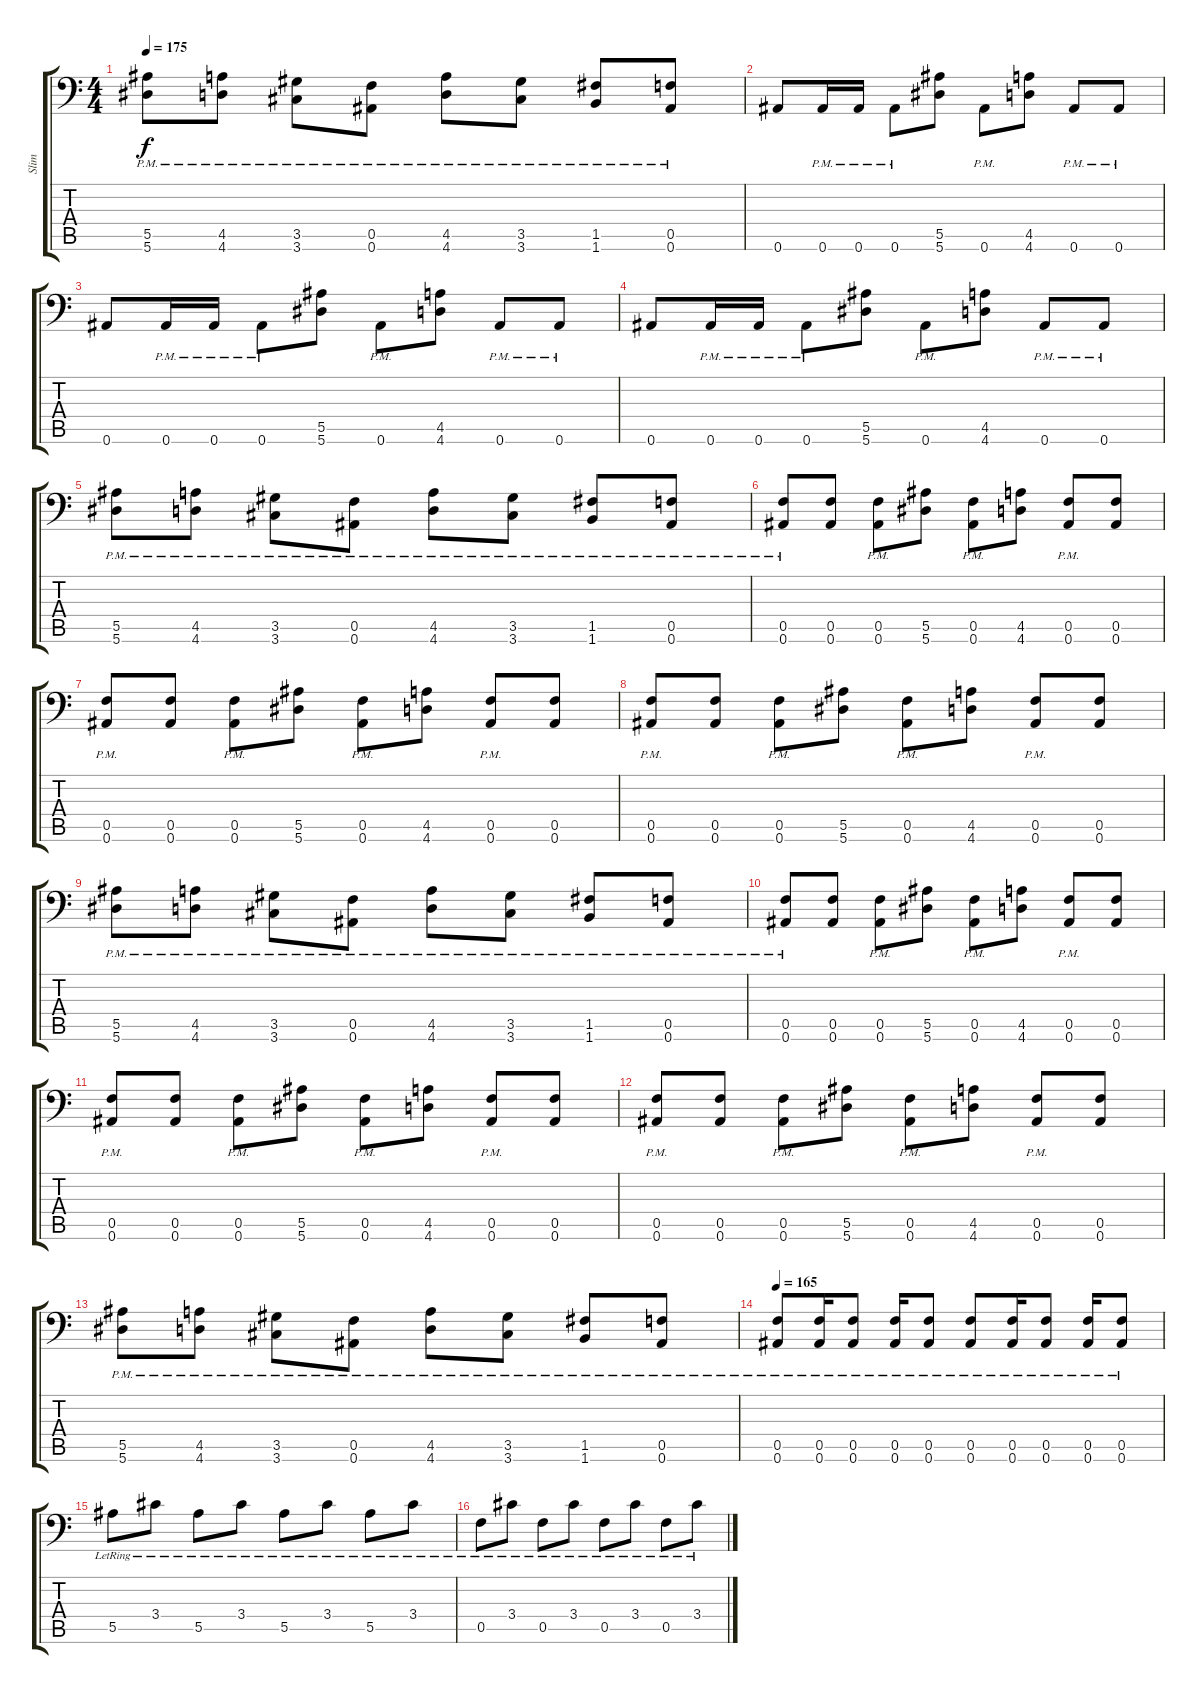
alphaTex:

\track ("Slim" "Slim") {instrument distortionguitar}
\staff {score tabs}
\tuning (C4 G3 Eb3 Bb2 F2 Bb1) {hide}
\ts (4 4)
\tempo 175
\clef f4
\ks c
(5.5{pm} 5.6{pm}).8{dy f} (4.5{pm} 4.6{pm}).8 (3.5{pm} 3.6{pm}).8 (0.5{pm} 0.6{pm}).8 (4.5{pm} 4.6{pm}).8 (3.5{pm} 3.6{pm}).8 (1.5{pm} 1.6{pm}).8 (0.5{pm} 0.6{pm}).8 |
0.6.8 0.6{pm}.16 0.6{pm}.16 0.6{pm}.8 (5.5 5.6).8 0.6{pm}.8 (4.5 4.6).8 0.6{pm}.8 0.6{pm}.8 |
0.6.8 0.6{pm}.16 0.6{pm}.16 0.6{pm}.8 (5.5 5.6).8 0.6{pm}.8 (4.5 4.6).8 0.6{pm}.8 0.6{pm}.8 |
0.6.8 0.6{pm}.16 0.6{pm}.16 0.6{pm}.8 (5.5 5.6).8 0.6{pm}.8 (4.5 4.6).8 0.6{pm}.8 0.6{pm}.8 |
(5.5{pm} 5.6{pm}).8 (4.5{pm} 4.6{pm}).8 (3.5{pm} 3.6{pm}).8 (0.5{pm} 0.6{pm}).8 (4.5{pm} 4.6{pm}).8 (3.5{pm} 3.6{pm}).8 (1.5{pm} 1.6{pm}).8 (0.5{pm} 0.6{pm}).8 |
(0.5{pm} 0.6{pm}).8 (0.5 0.6).8 (0.5{pm} 0.6{pm}).8 (5.5 5.6).8 (0.5{pm} 0.6{pm}).8 (4.5 4.6).8 (0.5{pm} 0.6{pm}).8 (0.5 0.6).8 |
(0.5{pm} 0.6{pm}).8 (0.5 0.6).8 (0.5{pm} 0.6{pm}).8 (5.5 5.6).8 (0.5{pm} 0.6{pm}).8 (4.5 4.6).8 (0.5{pm} 0.6{pm}).8 (0.5 0.6).8 |
(0.5{pm} 0.6{pm}).8 (0.5 0.6).8 (0.5{pm} 0.6{pm}).8 (5.5 5.6).8 (0.5{pm} 0.6{pm}).8 (4.5 4.6).8 (0.5{pm} 0.6{pm}).8 (0.5 0.6).8 |
(5.5{pm} 5.6{pm}).8 (4.5{pm} 4.6{pm}).8 (3.5{pm} 3.6{pm}).8 (0.5{pm} 0.6{pm}).8 (4.5{pm} 4.6{pm}).8 (3.5{pm} 3.6{pm}).8 (1.5{pm} 1.6{pm}).8 (0.5{pm} 0.6{pm}).8 |
(0.5{pm} 0.6{pm}).8 (0.5 0.6).8 (0.5{pm} 0.6{pm}).8 (5.5 5.6).8 (0.5{pm} 0.6{pm}).8 (4.5 4.6).8 (0.5{pm} 0.6{pm}).8 (0.5 0.6).8 |
(0.5{pm} 0.6{pm}).8 (0.5 0.6).8 (0.5{pm} 0.6{pm}).8 (5.5 5.6).8 (0.5{pm} 0.6{pm}).8 (4.5 4.6).8 (0.5{pm} 0.6{pm}).8 (0.5 0.6).8 |
(0.5{pm} 0.6{pm}).8 (0.5 0.6).8 (0.5{pm} 0.6{pm}).8 (5.5 5.6).8 (0.5{pm} 0.6{pm}).8 (4.5 4.6).8 (0.5{pm} 0.6{pm}).8 (0.5 0.6).8 |
(5.5{pm} 5.6{pm}).8 (4.5{pm} 4.6{pm}).8 (3.5{pm} 3.6{pm}).8 (0.5{pm} 0.6{pm}).8 (4.5{pm} 4.6{pm}).8 (3.5{pm} 3.6{pm}).8 (1.5{pm} 1.6{pm}).8 (0.5{pm} 0.6{pm}).8 |
\tempo 165
(0.5{pm} 0.6{pm}).8 (0.5{pm} 0.6{pm}).16 (0.5{pm} 0.6{pm}).8 (0.5{pm} 0.6{pm}).16 (0.5{pm} 0.6{pm}).8 (0.5{pm} 0.6{pm}).8 (0.5{pm} 0.6{pm}).16 (0.5{pm} 0.6{pm}).8 (0.5{pm} 0.6{pm}).16 (0.5{pm} 0.6{pm}).8 |
5.5{lr}.8{volume 8 balance 8 instrument overdrivenguitar} 3.4{lr}.8 5.5{lr}.8 3.4{lr}.8 5.5{lr}.8 3.4{lr}.8 5.5{lr}.8 3.4{lr}.8 |
0.5{lr}.8 3.4{lr}.8 0.5{lr}.8 3.4{lr}.8 0.5{lr}.8 3.4{lr}.8 0.5{lr}.8 3.4{lr}.8
